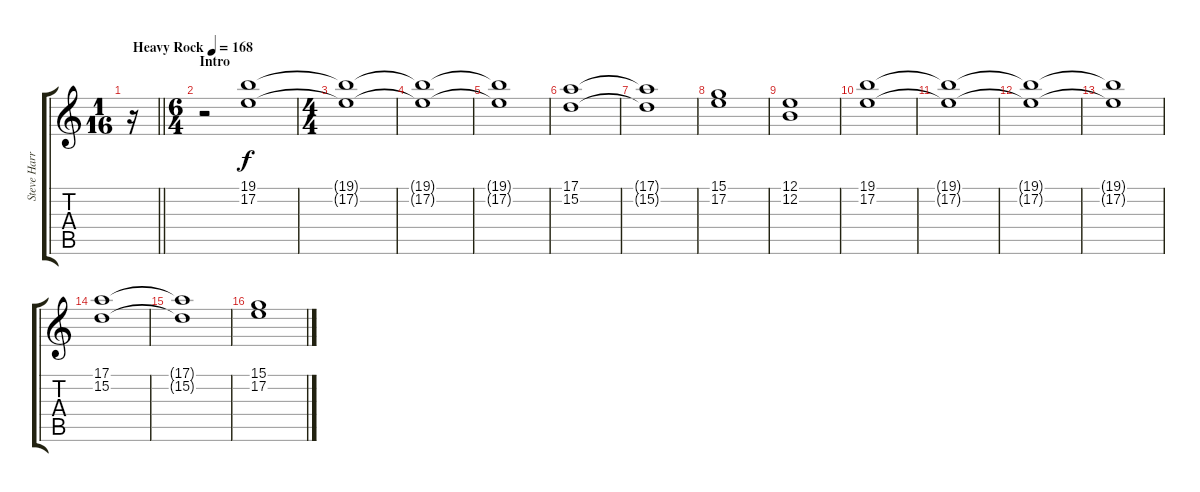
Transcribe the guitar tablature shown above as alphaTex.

\track ("Steve Harris (Sintetizador)" "Steve Harr") {instrument synthstrings1}
\staff {score tabs}
\tuning (E4 B3 G3 D3 A2 E2) {hide}
\ts (1 16)
\tempo (168 "Heavy Rock")
\clef g2
\barLineRight lightlight
\ks c
r.16{dy f instrument synthstrings1} |
\ts (6 4)
\section ("" "Intro")
r.2 (19.1 17.2).1 |
\ts (4 4)
(19.1{t} 17.2{t}).1 |
(19.1{t} 17.2{t}).1 |
(19.1{t} 17.2{t}).1 |
(17.1 15.2).1 |
(17.1{t} 15.2{t}).1 |
(15.1 17.2).1 |
(12.1 12.2).1 |
(19.1 17.2).1 |
(19.1{t} 17.2{t}).1 |
(19.1{t} 17.2{t}).1 |
(19.1{t} 17.2{t}).1 |
(17.1 15.2).1 |
(17.1{t} 15.2{t}).1 |
(15.1 17.2).1
